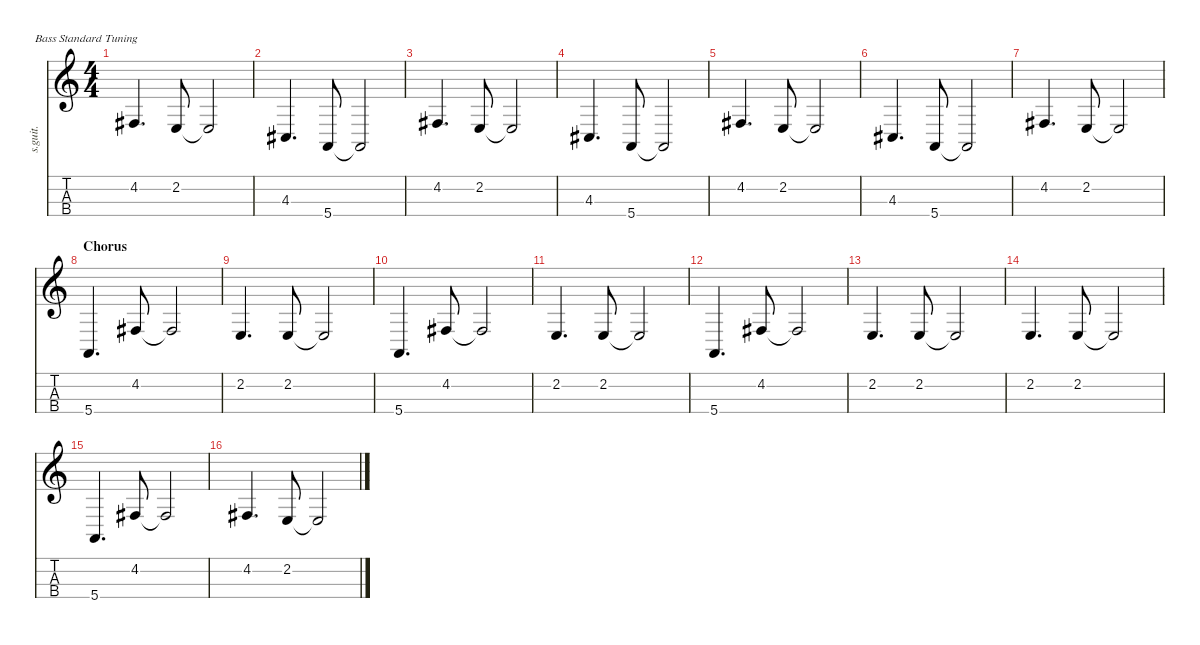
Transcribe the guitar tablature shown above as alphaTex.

\defaultSystemsLayout 4
\hideDynamics
\bracketExtendMode nobrackets
\track ("Bass" "s.guit.") {instrument electricbassfinger}
\staff {score tabs}
\tuning (G2 D2 A1 E1)
\ts (4 4)
\tempo (102 hide)
\clef g2
\ks c
4.2{acc #}.4{d dy f} 2.2.8 2.2{t}.2 |
4.3{acc #}.4{d} 5.4.8 5.4{t}.2 |
4.2{acc #}.4{d} 2.2.8 2.2{t}.2 |
4.3{acc #}.4{d} 5.4.8 5.4{t}.2 |
4.2{acc #}.4{d} 2.2.8 2.2{t}.2 |
4.3{acc #}.4{d} 5.4.8 5.4{t}.2 |
4.2{acc #}.4{d} 2.2.8 2.2{t}.2 |
\section ("" "Chorus")
5.4.4{d} 4.2{acc #}.8 4.2{t}.2 |
2.2.4{d} 2.2.8 2.2{t}.2 |
5.4.4{d} 4.2{acc #}.8 4.2{t}.2 |
2.2.4{d} 2.2.8 2.2{t}.2 |
5.4.4{d} 4.2{acc #}.8 4.2{t}.2 |
2.2.4{d} 2.2.8 2.2{t}.2 |
2.2.4{d} 2.2.8 2.2{t}.2 |
5.4.4{d} 4.2{acc #}.8 4.2{t}.2 |
4.2{acc #}.4{d} 2.2.8 2.2{t}.2
